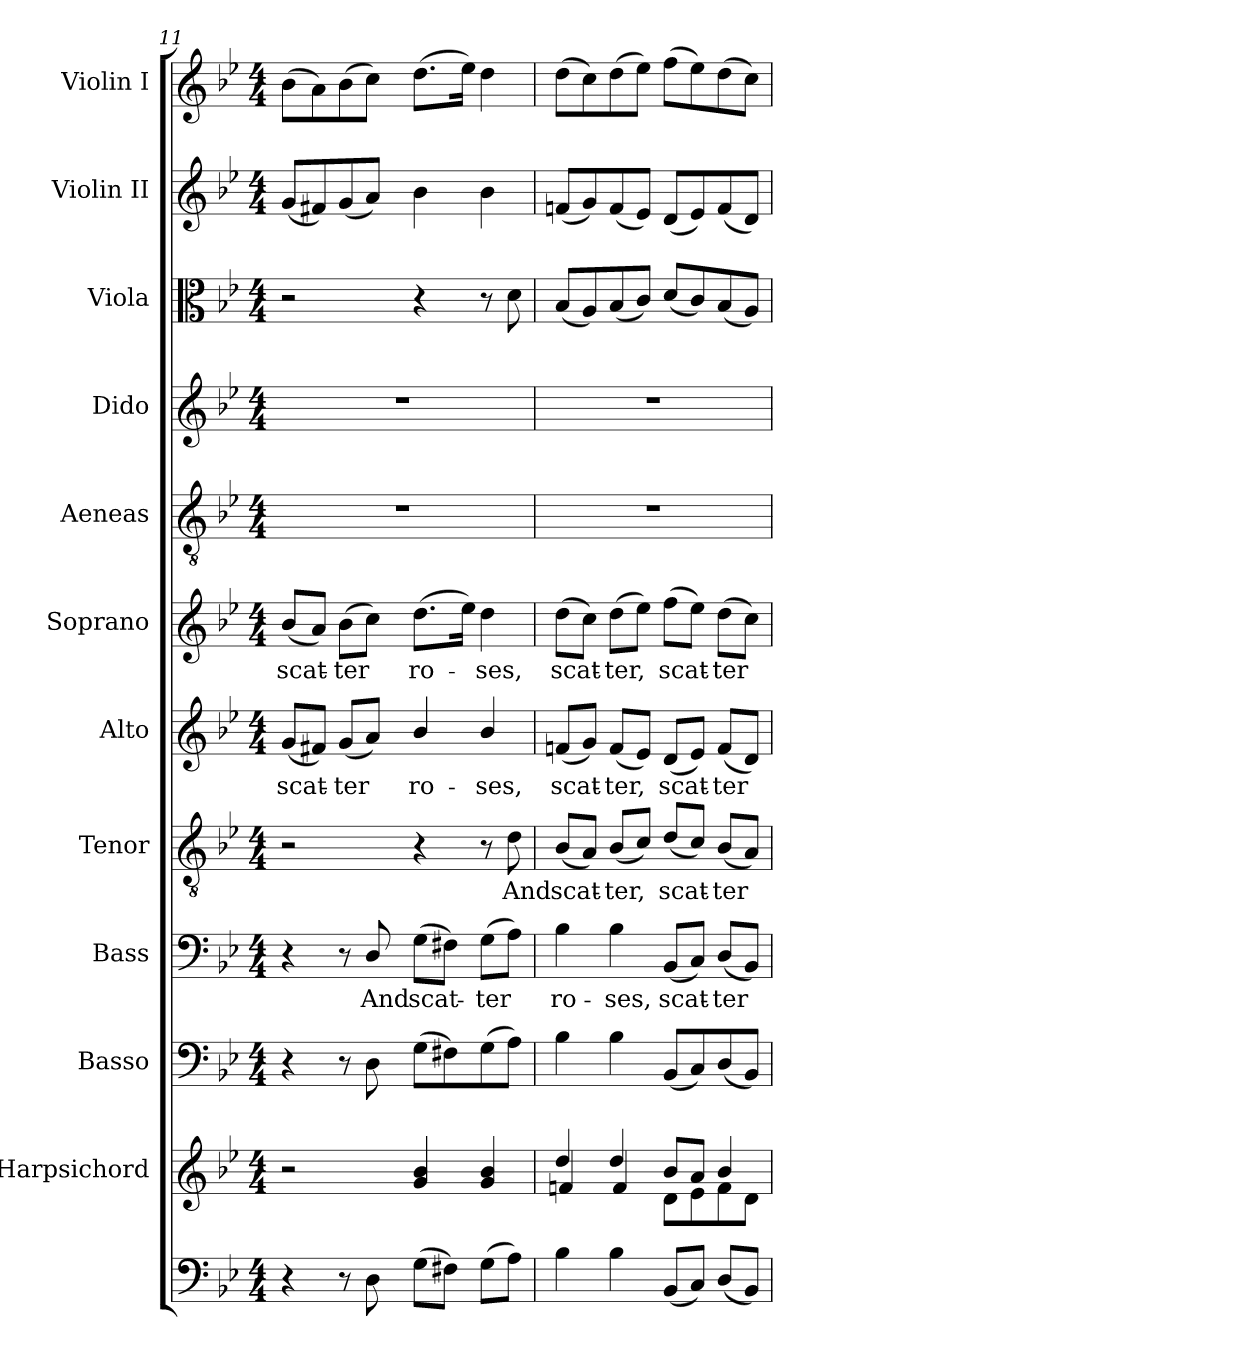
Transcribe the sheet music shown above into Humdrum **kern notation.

**kern	**kern	**kern	**kern	**text	**kern	**text	**kern	**text	**kern	**text	**kern	**kern	**kern	**kern	**kern
*part12	*part11	*part10	*part9	*part9	*part8	*part8	*part7	*part7	*part6	*part6	*part5	*part4	*part3	*part2	*part1
*staff12	*staff11	*staff10	*staff9	*staff9	*staff8	*staff8	*staff7	*staff7	*staff6	*staff6	*staff5	*staff4	*staff3	*staff2	*staff1
*	*I"Harpsichord	*I"Basso	*I"Bass	*	*I"Tenor	*	*I"Alto	*	*I"Soprano	*	*I"Aeneas	*I"Dido	*I"Viola	*I"Violin II	*I"Violin I
*	*I'Hpsc.	*I'Basso	*I'B.	*	*I'T.	*	*I'A.	*	*I'S.	*	*	*	*I'Viola	*I'Vln. II	*I'Vln. I
!!LO:PB:g=z
*clefF4	*clefG2	*clefF4	*clefF4	*	*clefGv2	*	*clefG2	*	*clefG2	*	*clefGv2	*clefG2	*clefC3	*clefG2	*clefG2
*	*	*	*	*	*ITrd7c12	*	*	*	*	*	*ITrd7c12	*	*	*	*
*k[b-e-]	*k[b-e-]	*k[b-e-]	*k[b-e-]	*	*k[b-e-]	*	*k[b-e-]	*	*k[b-e-]	*	*k[b-e-]	*k[b-e-]	*k[b-e-]	*k[b-e-]	*k[b-e-]
*g:	*g:	*g:	*g:	*	*g:	*	*g:	*	*g:	*	*g:	*g:	*g:	*g:	*g:
*M4/4	*M4/4	*M4/4	*M4/4	*	*M4/4	*	*M4/4	*	*M4/4	*	*M4/4	*M4/4	*M4/4	*M4/4	*M4/4
=11	=11	=11	=11	=11	=11	=11	=11	=11	=11	=11	=11	=11	=11	=11	=11
!	!	!	!	!	!	!	!	!LO:LY:b:color=#000000	!	!	!	!	!	!	!
!	!	!	!	!	!	!	!	!	!	!LO:LY:b:color=#000000	!	!	!	!	!
4r	2r	4r	4r	.	2r	.	(8gi/L	scat-	(8b-i/L	scat-	1r	1r	2r	(8gi/L	(8b-i\L
.	.	.	.	.	.	.	8f#Xi/J)	.	8ai/J)	.	.	.	.	8f#Xi/)	8ai\)
!	!	!	!	!	!	!	!	!LO:LY:b:color=#000000	!	!	!	!	!	!	!
!	!	!	!	!	!	!	!	!	!	!LO:LY:b:color=#000000	!	!	!	!	!
8r	.	8r	8r	.	.	.	(8gi/L	-ter	(8b-i\L	-ter	.	.	.	(8gi/	(8b-i\
!	!	!	!	!LO:LY:b:color=#000000	!	!	!	!	!	!	!	!	!	!	!
8Di\	.	8Di\	8Di/	And	.	.	8ai/J)	.	8cci\J)	.	.	.	.	8ai/J)	8cci\J)
!	!	!	!	!LO:LY:b:color=#000000	!	!	!	!	!	!	!	!	!	!	!
!	!	!	!	!	!	!	!	!LO:LY:b:color=#000000	!	!	!	!	!	!	!
!	!	!	!	!	!	!	!	!	!	!LO:LY:b:color=#000000	!	!	!	!	!
(8Gi\L	4gi/ 4b-i	(8Gi\L	(8Gi\L	scat-	4r	.	4b-i/	ro-	(8.ddi\L	ro-	.	.	4r	4b-i\	(8.ddi\L
8F#Xi\J)	.	8F#Xi\)	8F#Xi\J)	.	.	.	.	.	.	.	.	.	.	.	.
.	.	.	.	.	.	.	.	.	16ee-i\Jk)	.	.	.	.	.	16ee-i\Jk)
!	!	!	!	!LO:LY:b:color=#000000	!	!	!	!	!	!	!	!	!	!	!
!	!	!	!	!	!	!	!	!LO:LY:b:color=#000000	!	!	!	!	!	!	!
!	!	!	!	!	!	!	!	!	!	!LO:LY:b:color=#000000	!	!	!	!	!
(8Gi\L	4gi/ 4b-i	(8Gi\	(8Gi\L	-ter	8r	.	4b-i/	-ses,	4ddi\	-ses,	.	.	8r	4b-i\	4ddi\
!	!	!	!	!	!	!LO:LY:b:color=#000000	!	!	!	!	!	!	!	!	!
8Ai\J)	.	8Ai\J)	8Ai\J)	.	8Di\	And	.	.	.	.	.	.	8di\	.	.
=12	=12	=12	=12	=12	=12	=12	=12	=12	=12	=12	=12	=12	=12	=12	=12
*	*^	*	*	*	*	*	*	*	*	*	*	*	*	*	*
!	!	!	!	!	!LO:LY:b:color=#000000	!	!	!	!	!	!	!	!	!	!	!
!	!	!	!	!	!	!	!LO:LY:b:color=#000000	!	!	!	!	!	!	!	!	!
!	!	!	!	!	!	!	!	!	!LO:LY:b:color=#000000	!	!	!	!	!	!	!
!	!	!	!	!	!	!	!	!	!	!	!LO:LY:b:color=#000000	!	!	!	!	!
4B-i\	4ddi/	4fni/	4B-i\	4B-i\	ro-	(8BB-i/L	scat-	(8fni/L	scat-	(8ddi\L	scat-	1r	1r	(8B-i/L	(8fni/L	(8ddi\L
.	.	.	.	.	.	8AAi/J)	.	8gi/J)	.	8cci\J)	.	.	.	8Ai/)	8gi/)	8cci\)
!	!	!	!	!	!LO:LY:b:color=#000000	!	!	!	!	!	!	!	!	!	!	!
!	!	!	!	!	!	!	!LO:LY:b:color=#000000	!	!	!	!	!	!	!	!	!
!	!	!	!	!	!	!	!	!	!LO:LY:b:color=#000000	!	!	!	!	!	!	!
!	!	!	!	!	!	!	!	!	!	!	!LO:LY:b:color=#000000	!	!	!	!	!
4B-i\	4ddi/	4fi/	4B-i\	4B-i\	-ses,	(8BB-i/L	-ter,	(8fi/L	-ter,	(8ddi\L	-ter,	.	.	(8B-i/	(8fi/	(8ddi\
.	.	.	.	.	.	8Ci/J)	.	8e-i/J)	.	8ee-i\J)	.	.	.	8ci/J)	8e-i/J)	8ee-i\J)
!	!	!	!	!	!LO:LY:b:color=#000000	!	!	!	!	!	!	!	!	!	!	!
!	!	!	!	!	!	!	!LO:LY:b:color=#000000	!	!	!	!	!	!	!	!	!
!	!	!	!	!	!	!	!	!	!LO:LY:b:color=#000000	!	!	!	!	!	!	!
!	!	!	!	!	!	!	!	!	!	!	!LO:LY:b:color=#000000	!	!	!	!	!
(8BB-i/L	8b-i/L	8di\L	(8BB-i/L	(8BB-i/L	scat-	(8Di/L	scat-	(8di/L	scat-	(8ffi\L	scat-	.	.	(8di/L	(8di/L	(8ffi\L
8Ci/J)	8ai/J	8e-i\	8Ci/)	8Ci/J)	.	8Ci/J)	.	8e-i/J)	.	8ee-i\J)	.	.	.	8ci/)	8e-i/)	8ee-i\)
!	!	!	!	!	!LO:LY:b:color=#000000	!	!	!	!	!	!	!	!	!	!	!
!	!	!	!	!	!	!	!LO:LY:b:color=#000000	!	!	!	!	!	!	!	!	!
!	!	!	!	!	!	!	!	!	!LO:LY:b:color=#000000	!	!	!	!	!	!	!
!	!	!	!	!	!	!	!	!	!	!	!LO:LY:b:color=#000000	!	!	!	!	!
(8Di/L	4b-i/	8fi\	(8Di/	(8Di/L	-ter	(8BB-i/L	-ter	(8fi/L	-ter	(8ddi\L	-ter	.	.	(8B-i/	(8fi/	(8ddi\
8BB-i/J)	.	8di\J	8BB-i/J)	8BB-i/J)	.	8AAi/J)	.	8di/J)	.	8cci\J)	.	.	.	8Ai/J)	8di/J)	8cci\J)
*	*v	*v	*	*	*	*	*	*	*	*	*	*	*	*	*	*
=	=	=	=	=	=	=	=	=	=	=	=	=	=	=	=
*-	*-	*-	*-	*-	*-	*-	*-	*-	*-	*-	*-	*-	*-	*-	*-
